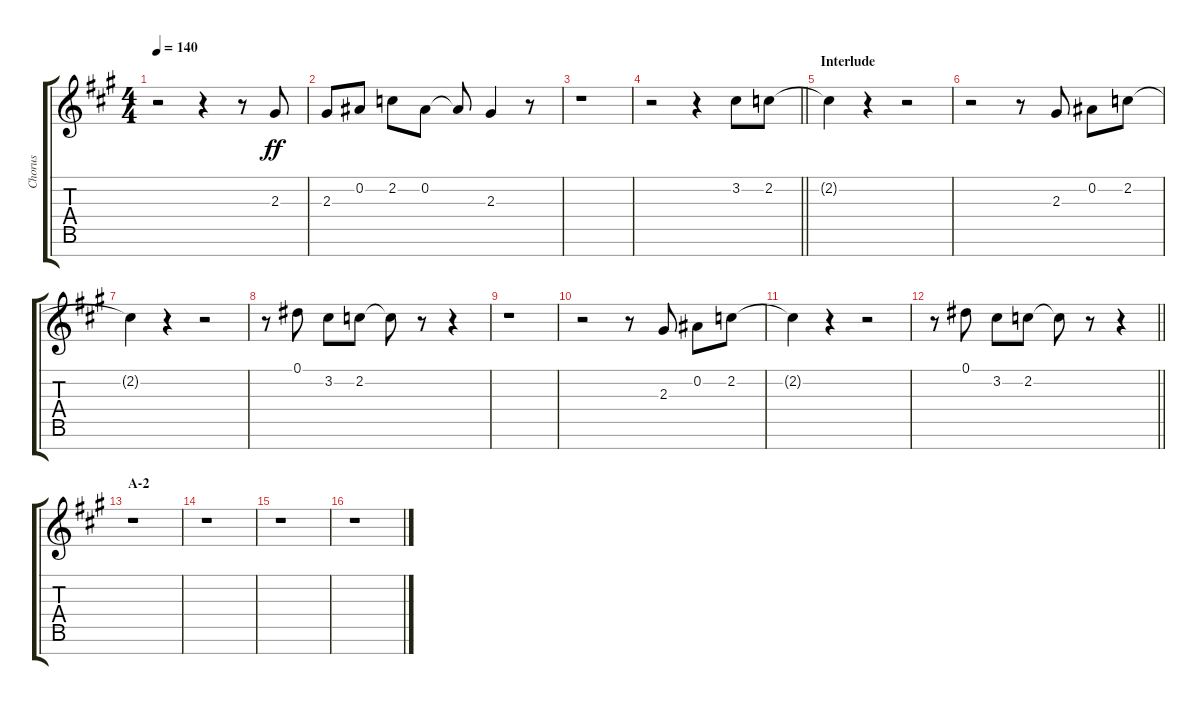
\track ("Chorus" "Chorus") {instrument voiceoohs}
\staff {score tabs}
\tuning (Eb5 Bb4 Gb4 Db4 Ab3 Eb3 Bb2) {hide}
\ts (4 4)
\tempo 140
\clef g2
\ks a
r.2{dy ff} r.4 r.8 2.3.8 |
2.3.8 0.2.8 2.2.8 0.2.8 0.2{t}.8 2.3.4 r.8 |
r.1 |
\barLineRight lightlight
r.2 r.4 3.2.8 2.2.8 |
\section ("" "Interlude")
2.2{t}.4 r.4 r.2 |
r.2 r.8 2.3.8 0.2.8 2.2.8 |
2.2{t}.4 r.4 r.2 |
r.8 0.1.8 3.2.8 2.2.8 2.2{t}.8 r.8 r.4 |
r.1 |
r.2 r.8 2.3.8 0.2.8 2.2.8 |
2.2{t}.4 r.4 r.2 |
\barLineRight lightlight
r.8 0.1.8 3.2.8 2.2.8 2.2{t}.8 r.8 r.4 |
\section ("" "A-2")
r.1 |
r.1 |
r.1 |
r.1
